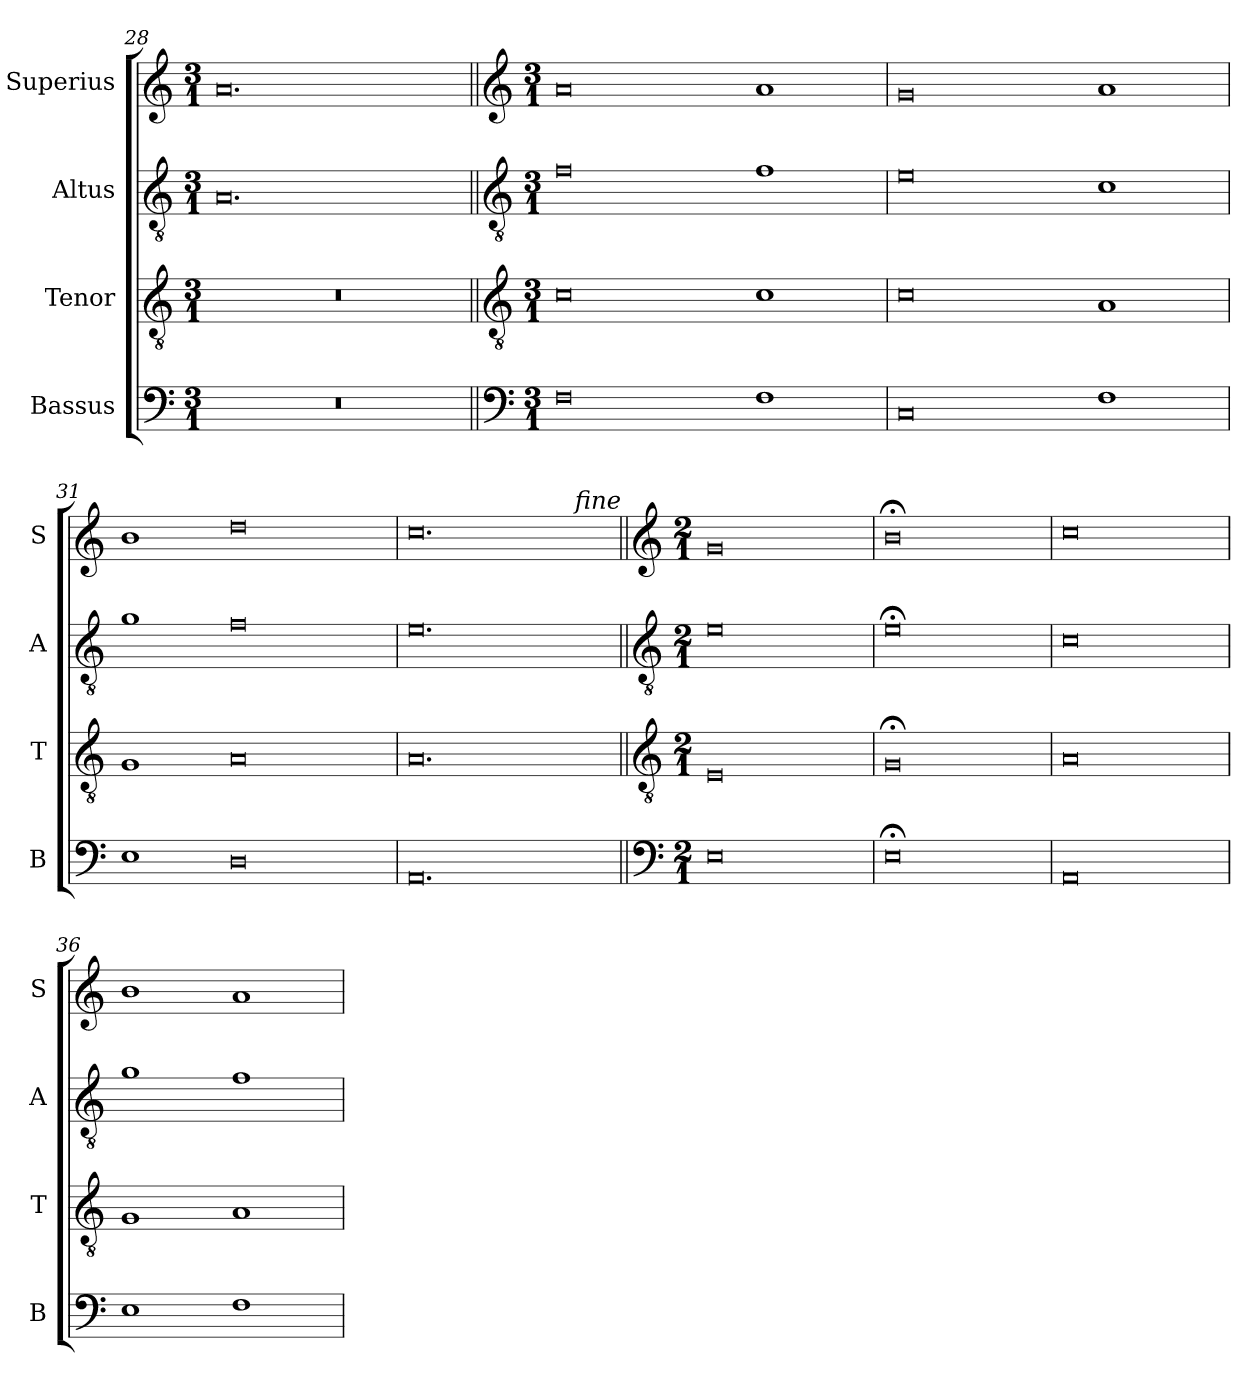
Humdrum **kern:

**kern	**kern	**kern	**kern
*part4	*part3	*part2	*part1
*staff4	*staff3	*staff2	*staff1
*I"Bassus	*I"Tenor	*I"Altus	*I"Superius
*I'B	*I'T	*I'A	*I'S
*clefF4	*clefGv2	*clefGv2	*clefG2
*k[]	*k[]	*k[]	*k[]
*M3/1	*M3/1	*M3/1	*M3/1
=28	=28	=28	=28
0.r	0.r	0.A	0.a
!!LO:LB:g=z
=29||	=29||	=29||	=29||
*clefF4	*clefGv2	*clefGv2	*clefG2
*k[]	*k[]	*k[]	*k[]
*M3/1	*M3/1	*M3/1	*M3/1
0F	0c	0f	0a
1F	1c	1f	1a
=30	=30	=30	=30
0C	0c	0e	0g
1F	1A	1c	1a
=31	=31	=31	=31
1E	1G	1g	1b
0D	0A	0f	0dd
=32	=32	=32	=32
0.AA	0.A	0.e	0.cc
!	!	!	!LO:TX:a:i:rj:t=fine
!!LO:LB:g=z
=33||	=33||	=33||	=33||
*clefF4	*clefGv2	*clefGv2	*clefG2
*k[]	*k[]	*k[]	*k[]
*M2/1	*M2/1	*M2/1	*M2/1
0E	0E	0e	0g
=34	=34	=34	=34
0E;<	0G;<	0e;<	0b;<
=35	=35	=35	=35
0AA	0A	0c	0cc
=36	=36	=36	=36
1E	1G	1g	1b
1F	1A	1f	1a
=	=	=	=
*-	*-	*-	*-
